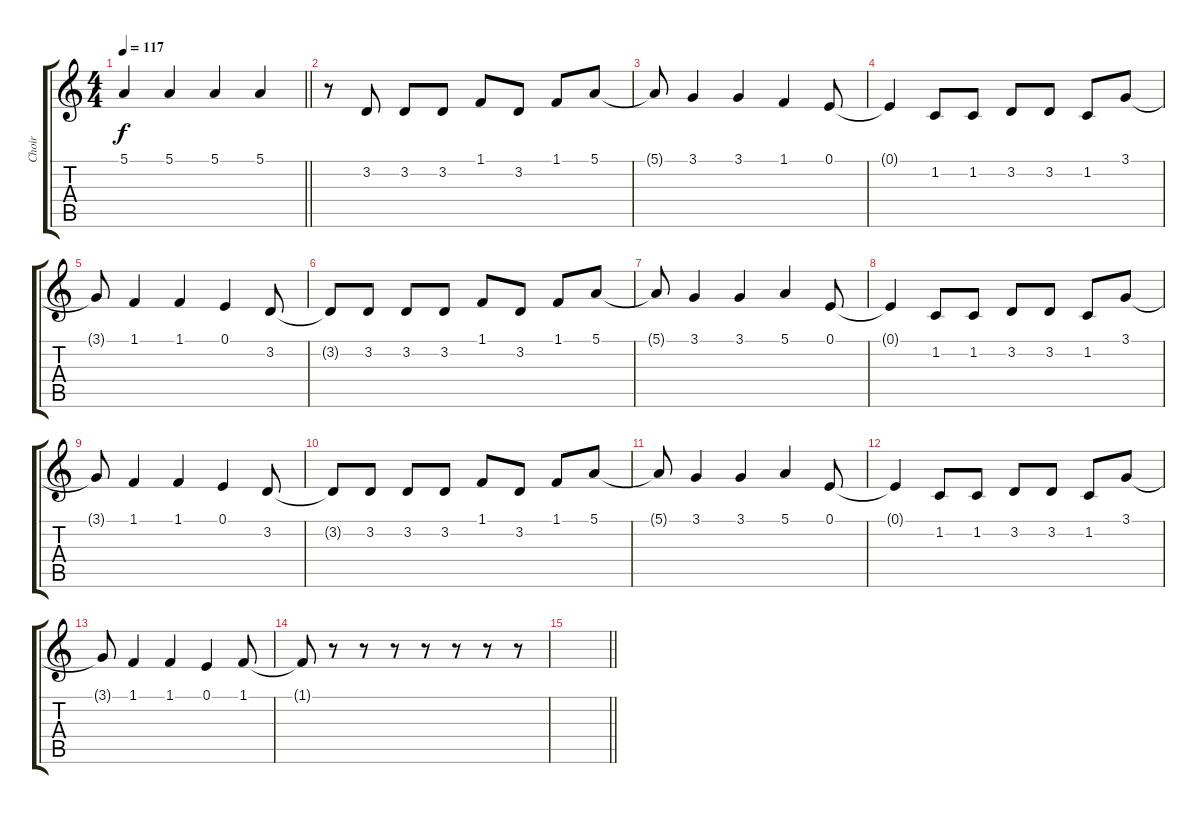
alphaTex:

\track ("Choir" "Choir") {instrument choiraahs}
\staff {score tabs}
\tuning (E4 B3 G3 D3 A2 E2) {hide}
\ts (4 4)
\tempo 117
\clef g2
\barLineRight lightlight
\ks c
5.1.4{dy f} 5.1.4 5.1.4 5.1.4 |
r.8 3.2.8 3.2.8 3.2.8 1.1.8 3.2.8 1.1.8 5.1.8 |
5.1{t}.8 3.1.4 3.1.4 1.1.4 0.1.8 |
0.1{t}.4 1.2.8 1.2.8 3.2.8 3.2.8 1.2.8 3.1.8 |
3.1{t}.8 1.1.4 1.1.4 0.1.4 3.2.8 |
3.2{t}.8 3.2.8 3.2.8 3.2.8 1.1.8 3.2.8 1.1.8 5.1.8 |
5.1{t}.8 3.1.4 3.1.4 5.1.4 0.1.8 |
0.1{t}.4 1.2.8 1.2.8 3.2.8 3.2.8 1.2.8 3.1.8 |
3.1{t}.8 1.1.4 1.1.4 0.1.4 3.2.8 |
3.2{t}.8 3.2.8 3.2.8 3.2.8 1.1.8 3.2.8 1.1.8 5.1.8 |
5.1{t}.8 3.1.4 3.1.4 5.1.4 0.1.8 |
0.1{t}.4 1.2.8 1.2.8 3.2.8 3.2.8 1.2.8 3.1.8 |
3.1{t}.8 1.1.4 1.1.4 0.1.4 1.1.8 |
1.1{t}.8 r.8 r.8 r.8 r.8 r.8 r.8 r.8 |
\barLineRight lightlight
